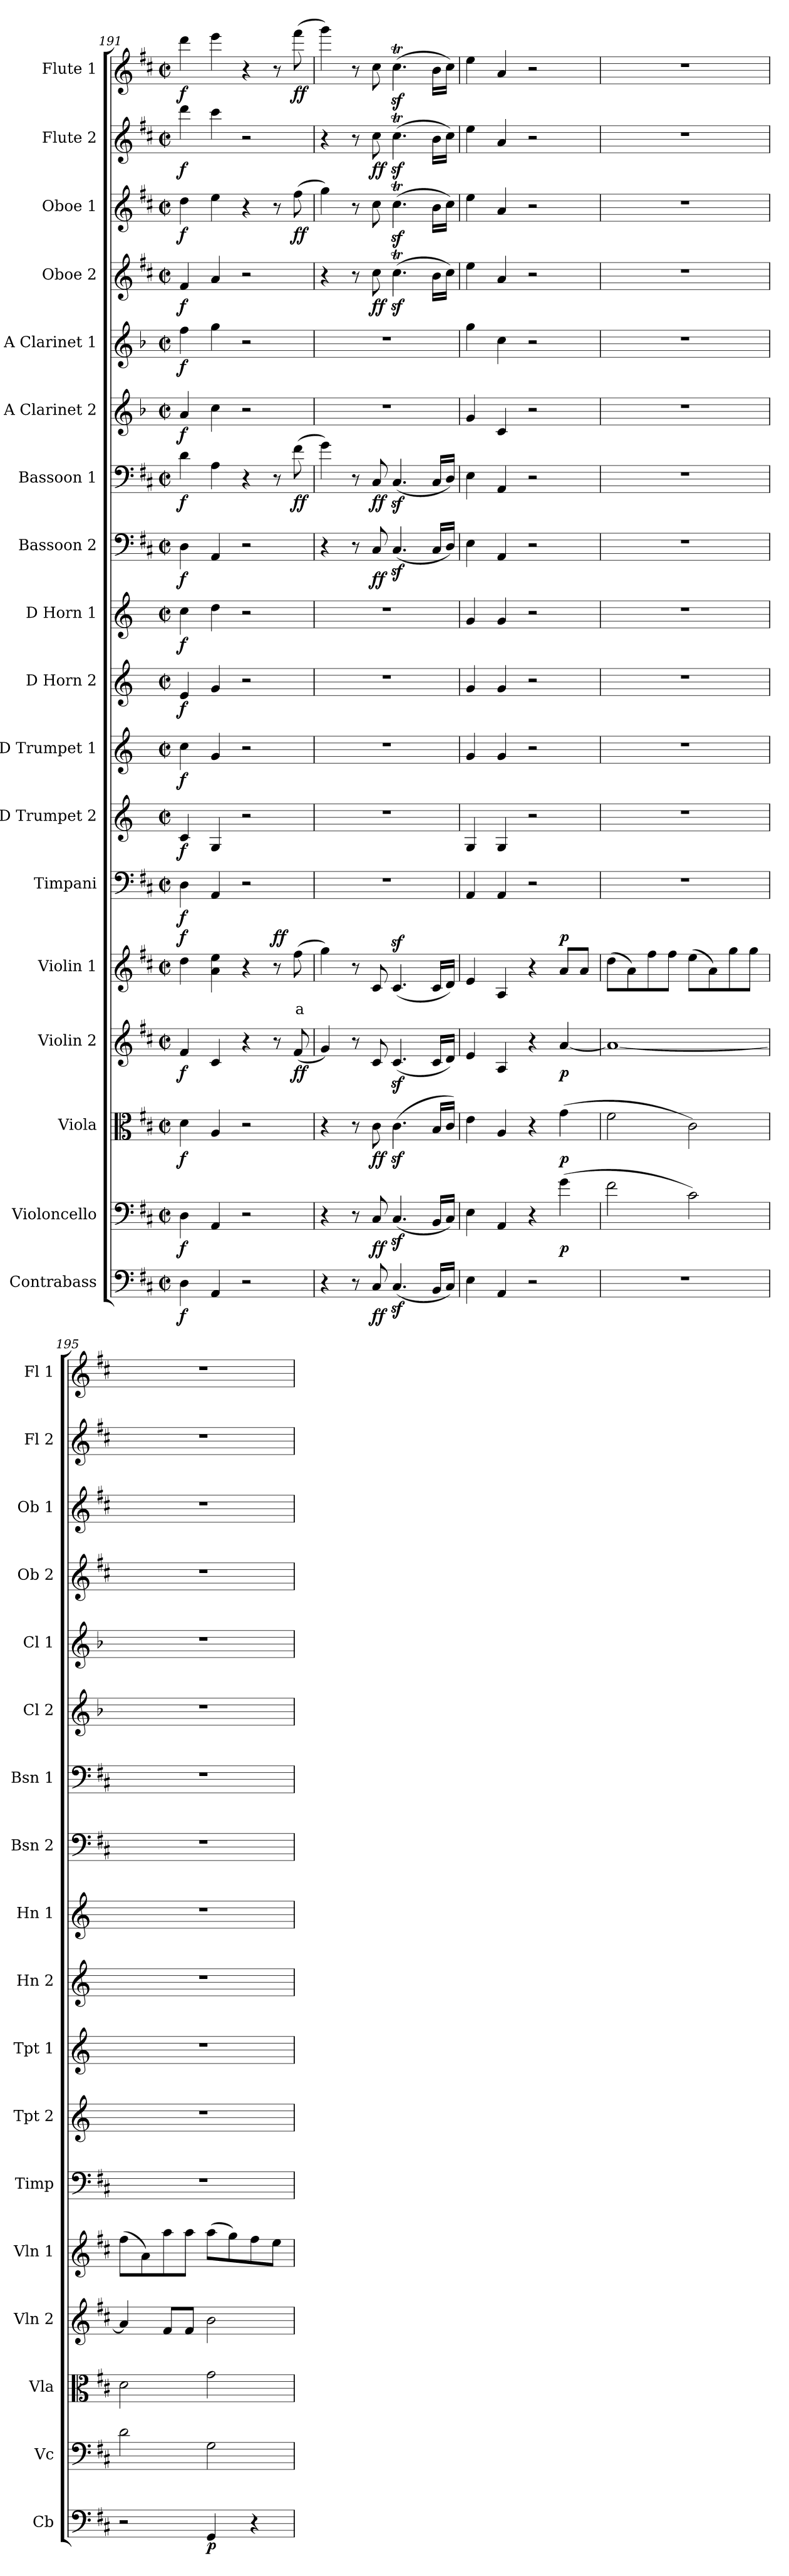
**kern	**dynam	**kern	**dynam	**kern	**dynam	**kern	**dynam	**kern	**text	**dynam	**kern	**dynam	**kern	**dynam	**kern	**dynam	**kern	**dynam	**kern	**dynam	**kern	**dynam	**kern	**dynam	**kern	**dynam	**kern	**dynam	**kern	**dynam	**kern	**dynam	**kern	**dynam	**kern	**dynam
*part18	*part18	*part17	*part17	*part16	*part16	*part15	*part15	*part14	*part14	*part14	*part13	*part13	*part12	*part12	*part11	*part11	*part10	*part10	*part9	*part9	*part8	*part8	*part7	*part7	*part6	*part6	*part5	*part5	*part4	*part4	*part3	*part3	*part2	*part2	*part1	*part1
*staff18	*staff18	*staff17	*staff17	*staff16	*staff16	*staff15	*staff15	*staff14	*staff14	*staff14	*staff13	*staff13	*staff12	*staff12	*staff11	*staff11	*staff10	*staff10	*staff9	*staff9	*staff8	*staff8	*staff7	*staff7	*staff6	*staff6	*staff5	*staff5	*staff4	*staff4	*staff3	*staff3	*staff2	*staff2	*staff1	*staff1
*I"Contrabass	*	*I"Violoncello	*	*I"Viola	*	*I"Violin 2	*	*I"Violin 1	*	*	*I"Timpani	*	*I"D Trumpet 2	*	*I"D Trumpet 1	*	*I"D Horn 2	*	*I"D Horn 1	*	*I"Bassoon 2	*	*I"Bassoon 1	*	*I"A Clarinet 2	*	*I"A Clarinet 1	*	*I"Oboe 2	*	*I"Oboe 1	*	*I"Flute 2	*	*I"Flute 1	*
*I'Cb	*	*I'Vc	*	*I'Vla	*	*I'Vln 2	*	*I'Vln 1	*	*	*I'Timp	*	*I'Tpt 2	*	*I'Tpt 1	*	*I'Hn 2	*	*I'Hn 1	*	*I'Bsn 2	*	*I'Bsn 1	*	*I'Cl 2	*	*I'Cl 1	*	*I'Ob 2	*	*I'Ob 1	*	*I'Fl 2	*	*I'Fl 1	*
!!LO:PB:g=z
*clefF4	*	*clefF4	*	*clefC3	*	*clefG2	*	*clefG2	*	*	*clefF4	*	*clefG2	*	*clefG2	*	*clefG2	*	*clefG2	*	*clefF4	*	*clefF4	*	*clefG2	*	*clefG2	*	*clefG2	*	*clefG2	*	*clefG2	*	*clefG2	*
*ITrd7c12	*	*	*	*	*	*	*	*	*	*	*	*	*ITrd-1c-2	*	*ITrd-1c-2	*	*ITrd6c10	*	*ITrd6c10	*	*	*	*	*	*ITrd2c3	*	*ITrd2c3	*	*	*	*	*	*	*	*	*
*k[f#c#]	*	*k[f#c#]	*	*k[f#c#]	*	*k[f#c#]	*	*k[f#c#]	*	*	*k[f#c#]	*	*k[f#c#]	*	*k[f#c#]	*	*k[f#c#]	*	*k[f#c#]	*	*k[f#c#]	*	*k[f#c#]	*	*k[f#c#]	*	*k[f#c#]	*	*k[f#c#]	*	*k[f#c#]	*	*k[f#c#]	*	*k[f#c#]	*
*M2/2	*	*M2/2	*	*M2/2	*	*M2/2	*	*M2/2	*	*	*M2/2	*	*M2/2	*	*M2/2	*	*M2/2	*	*M2/2	*	*M2/2	*	*M2/2	*	*M2/2	*	*M2/2	*	*M2/2	*	*M2/2	*	*M2/2	*	*M2/2	*
*met(c|)	*	*met(c|)	*	*met(c|)	*	*met(c|)	*	*met(c|)	*	*	*met(c|)	*	*met(c|)	*	*met(c|)	*	*met(c|)	*	*met(c|)	*	*met(c|)	*	*met(c|)	*	*met(c|)	*	*met(c|)	*	*met(c|)	*	*met(c|)	*	*met(c|)	*	*met(c|)	*
=191	=191	=191	=191	=191	=191	=191	=191	=191	=191	=191	=191	=191	=191	=191	=191	=191	=191	=191	=191	=191	=191	=191	=191	=191	=191	=191	=191	=191	=191	=191	=191	=191	=191	=191	=191	=191
!	!LO:DY:b	!	!LO:DY:b	!	!LO:DY:b	!	!LO:DY:b	!	!	!LO:DY:b	!	!LO:DY:b	!	!LO:DY:b	!	!LO:DY:b	!	!LO:DY:b	!	!LO:DY:b	!	!LO:DY:b	!	!LO:DY:b	!	!LO:DY:b	!	!LO:DY:b	!	!LO:DY:b	!	!LO:DY:b	!	!LO:DY:b	!	!LO:DY:b
4DD\	f	4D\	f	4d\	f	4f#/	f	4dd\	.	f	4D\	f	4d/	f	4dd\	f	4F#/	f	4d\	f	4D\	f	4d\	f	4f#/	f	4dd\	f	4f#/	f	4dd\	f	4ddd\	f	4ddd\	f
4AAA/	.	4AA/	.	4A/	.	4c#/	.	4a\ 4ee\	.	.	4AA/	.	4A/	.	4a/	.	4A/	.	4e\	.	4AA/	.	4A\	.	4a\	.	4ee\	.	4a/	.	4ee\	.	4ccc#\	.	4eee\	.
2r	.	2r	.	2r	.	4r	.	4r	.	.	2r	.	2r	.	2r	.	2r	.	2r	.	2r	.	4r	.	2r	.	2r	.	2r	.	4r	.	2r	.	4r	.
!	!	!	!	!	!	!	!	!	!	!LO:DY:b	!	!	!	!	!	!	!	!	!	!	!	!	!	!	!	!	!	!	!	!	!	!	!	!	!	!
.	.	.	.	.	.	8r	.	8r	.	ff	.	.	.	.	.	.	.	.	.	.	.	.	8r	.	.	.	.	.	.	.	8r	.	.	.	8r	.
!	!	!	!	!	!	!	!LO:DY:b	!	!LO:LY:b:color=#FF0000	!	!	!	!	!	!	!	!	!	!	!	!	!	!	!LO:DY:b	!	!	!	!	!	!	!	!LO:DY:b	!	!	!	!LO:DY:b
.	.	.	.	.	.	(8f#/	ff	(8ff#\	a	.	.	.	.	.	.	.	.	.	.	.	.	.	(8f#\	ff	.	.	.	.	.	.	(8ff#\	ff	.	.	(8fff#\	ff
=192	=192	=192	=192	=192	=192	=192	=192	=192	=192	=192	=192	=192	=192	=192	=192	=192	=192	=192	=192	=192	=192	=192	=192	=192	=192	=192	=192	=192	=192	=192	=192	=192	=192	=192	=192	=192
4r	.	4r	.	4r	.	4g/)	.	4gg\)	.	.	1r	.	1r	.	1r	.	1r	.	1r	.	4r	.	4g\)	.	1r	.	1r	.	4r	.	4gg\)	.	4r	.	4ggg\)	.
8r	.	8r	.	8r	.	8r	.	8r	.	.	.	.	.	.	.	.	.	.	.	.	8r	.	8r	.	.	.	.	.	8r	.	8r	.	8r	.	8r	.
!	!LO:DY:b	!	!LO:DY:b	!	!LO:DY:b	!	!	!	!	!	!	!	!	!	!	!	!	!	!	!	!	!LO:DY:b	!	!LO:DY:b	!	!	!	!	!	!LO:DY:b	!	!	!	!LO:DY:b	!	!
8CC#/	ff	8C#/	ff	8c#\	ff	8c#/	.	8c#/	.	.	.	.	.	.	.	.	.	.	.	.	8C#/	ff	8C#/	ff	.	.	.	.	8cc#\	ff	8cc#\	.	8cc#\	ff	8cc#\	.
(4.CC#z</	.	(4.C#z</	.	(4.c#z<\	.	(4.c#z</	.	(4.c#z</	.	.	.	.	.	.	.	.	.	.	.	.	(4.C#z</	.	(4.C#z</	.	.	.	.	.	(4.cc#z<t\	.	(4.cc#z<t\	.	(4.cc#z<t\	.	(4.cc#z<t\	.
16BBB/LL	.	16BB/LL	.	16B/LL	.	16c#/LL	.	16c#/LL	.	.	.	.	.	.	.	.	.	.	.	.	16C#/LL	.	16C#/LL	.	.	.	.	.	16b\LL	.	16b\LL	.	16b\LL	.	16b\LL	.
16CC#/JJ)	.	16C#/JJ)	.	16c#/JJ)	.	16d/JJ)	.	16d/JJ)	.	.	.	.	.	.	.	.	.	.	.	.	16D/JJ)	.	16D/JJ)	.	.	.	.	.	16cc#\JJ)	.	16cc#\JJ)	.	16cc#\JJ)	.	16cc#\JJ)	.
=193	=193	=193	=193	=193	=193	=193	=193	=193	=193	=193	=193	=193	=193	=193	=193	=193	=193	=193	=193	=193	=193	=193	=193	=193	=193	=193	=193	=193	=193	=193	=193	=193	=193	=193	=193	=193
4EE\	.	4E\	.	4e\	.	4e/	.	4e/	.	.	4AA/	.	4A/	.	4a/	.	4A/	.	4A/	.	4E\	.	4E\	.	4e/	.	4ee\	.	4ee\	.	4ee\	.	4ee\	.	4ee\	.
4AAA/	.	4AA/	.	4A/	.	4A/	.	4A/	.	.	4AA/	.	4A/	.	4a/	.	4A/	.	4A/	.	4AA/	.	4AA/	.	4A/	.	4a\	.	4a/	.	4a/	.	4a/	.	4a/	.
2r	.	4r	.	4r	.	4r	.	4r	.	.	2r	.	2r	.	2r	.	2r	.	2r	.	2r	.	2r	.	2r	.	2r	.	2r	.	2r	.	2r	.	2r	.
!	!	!	!LO:DY:b	!	!LO:DY:b	!	!LO:DY:b	!	!	!LO:DY:b	!	!	!	!	!	!	!	!	!	!	!	!	!	!	!	!	!	!	!	!	!	!	!	!	!	!
.	.	(4g\	p	(4g\	p	[4a/	p	8a/L	.	p	.	.	.	.	.	.	.	.	.	.	.	.	.	.	.	.	.	.	.	.	.	.	.	.	.	.
.	.	.	.	.	.	.	.	8a/J	.	.	.	.	.	.	.	.	.	.	.	.	.	.	.	.	.	.	.	.	.	.	.	.	.	.	.	.
=194	=194	=194	=194	=194	=194	=194	=194	=194	=194	=194	=194	=194	=194	=194	=194	=194	=194	=194	=194	=194	=194	=194	=194	=194	=194	=194	=194	=194	=194	=194	=194	=194	=194	=194	=194	=194
1r	.	2f#\	.	2f#\	.	1a_	.	(8dd\L	.	.	1r	.	1r	.	1r	.	1r	.	1r	.	1r	.	1r	.	1r	.	1r	.	1r	.	1r	.	1r	.	1r	.
.	.	.	.	.	.	.	.	8a\)	.	.	.	.	.	.	.	.	.	.	.	.	.	.	.	.	.	.	.	.	.	.	.	.	.	.	.	.
.	.	.	.	.	.	.	.	8ff#\	.	.	.	.	.	.	.	.	.	.	.	.	.	.	.	.	.	.	.	.	.	.	.	.	.	.	.	.
.	.	.	.	.	.	.	.	8ff#\J	.	.	.	.	.	.	.	.	.	.	.	.	.	.	.	.	.	.	.	.	.	.	.	.	.	.	.	.
.	.	2c#\)	.	2c#\)	.	.	.	(8ee\L	.	.	.	.	.	.	.	.	.	.	.	.	.	.	.	.	.	.	.	.	.	.	.	.	.	.	.	.
.	.	.	.	.	.	.	.	8a\)	.	.	.	.	.	.	.	.	.	.	.	.	.	.	.	.	.	.	.	.	.	.	.	.	.	.	.	.
.	.	.	.	.	.	.	.	8gg\	.	.	.	.	.	.	.	.	.	.	.	.	.	.	.	.	.	.	.	.	.	.	.	.	.	.	.	.
.	.	.	.	.	.	.	.	8gg\J	.	.	.	.	.	.	.	.	.	.	.	.	.	.	.	.	.	.	.	.	.	.	.	.	.	.	.	.
=195	=195	=195	=195	=195	=195	=195	=195	=195	=195	=195	=195	=195	=195	=195	=195	=195	=195	=195	=195	=195	=195	=195	=195	=195	=195	=195	=195	=195	=195	=195	=195	=195	=195	=195	=195	=195
2r	.	2d\	.	2d\	.	4a/]	.	(8ff#\L	.	.	1r	.	1r	.	1r	.	1r	.	1r	.	1r	.	1r	.	1r	.	1r	.	1r	.	1r	.	1r	.	1r	.
.	.	.	.	.	.	.	.	8a\)	.	.	.	.	.	.	.	.	.	.	.	.	.	.	.	.	.	.	.	.	.	.	.	.	.	.	.	.
.	.	.	.	.	.	8f#/L	.	8aa\	.	.	.	.	.	.	.	.	.	.	.	.	.	.	.	.	.	.	.	.	.	.	.	.	.	.	.	.
.	.	.	.	.	.	8f#/J	.	8aa\J	.	.	.	.	.	.	.	.	.	.	.	.	.	.	.	.	.	.	.	.	.	.	.	.	.	.	.	.
!	!LO:DY:b	!	!	!	!	!	!	!	!	!	!	!	!	!	!	!	!	!	!	!	!	!	!	!	!	!	!	!	!	!	!	!	!	!	!	!
4GGG/	p	2G\	.	2g\	.	2b\	.	(8aa\L	.	.	.	.	.	.	.	.	.	.	.	.	.	.	.	.	.	.	.	.	.	.	.	.	.	.	.	.
.	.	.	.	.	.	.	.	8gg\)	.	.	.	.	.	.	.	.	.	.	.	.	.	.	.	.	.	.	.	.	.	.	.	.	.	.	.	.
4r	.	.	.	.	.	.	.	8ff#\	.	.	.	.	.	.	.	.	.	.	.	.	.	.	.	.	.	.	.	.	.	.	.	.	.	.	.	.
.	.	.	.	.	.	.	.	8ee\J	.	.	.	.	.	.	.	.	.	.	.	.	.	.	.	.	.	.	.	.	.	.	.	.	.	.	.	.
=	=	=	=	=	=	=	=	=	=	=	=	=	=	=	=	=	=	=	=	=	=	=	=	=	=	=	=	=	=	=	=	=	=	=	=	=
*-	*-	*-	*-	*-	*-	*-	*-	*-	*-	*-	*-	*-	*-	*-	*-	*-	*-	*-	*-	*-	*-	*-	*-	*-	*-	*-	*-	*-	*-	*-	*-	*-	*-	*-	*-	*-
